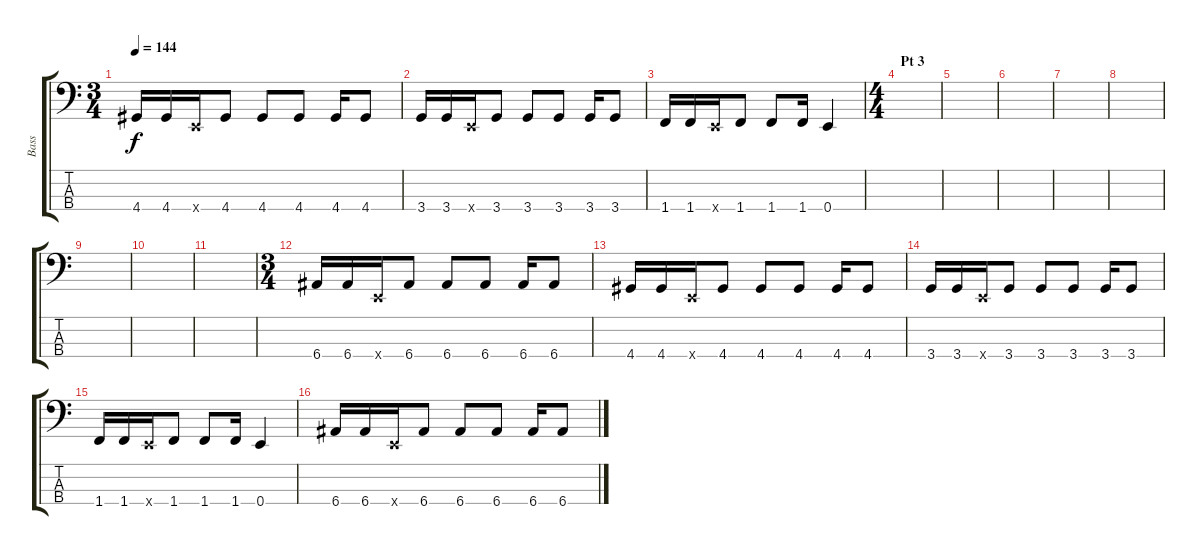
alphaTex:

\track ("Bass" "Bass") {instrument electricbasspick}
\staff {score tabs}
\tuning (G2 D2 A1 E1) {hide}
\ts (3 4)
\tempo 144
\clef f4
\ks c
4.4.16{dy f} 4.4.16 0.4{x}.16 4.4.8 4.4.8 4.4.8 4.4.16 4.4.8 |
3.4.16 3.4.16 0.4{x}.16 3.4.8 3.4.8 3.4.8 3.4.16 3.4.8 |
1.4.16 1.4.16 0.4{x}.16 1.4.8 1.4.8 1.4.16 0.4.4 |
\ts (4 4)
\section ("" "Pt 3")
|
|
|
|
|
|
|
|
\ts (3 4)
6.4.16 6.4.16 0.4{x}.16 6.4.8 6.4.8 6.4.8 6.4.16 6.4.8 |
4.4.16 4.4.16 0.4{x}.16 4.4.8 4.4.8 4.4.8 4.4.16 4.4.8 |
3.4.16 3.4.16 0.4{x}.16 3.4.8 3.4.8 3.4.8 3.4.16 3.4.8 |
1.4.16 1.4.16 0.4{x}.16 1.4.8 1.4.8 1.4.16 0.4.4 |
6.4.16 6.4.16 0.4{x}.16 6.4.8 6.4.8 6.4.8 6.4.16 6.4.8
